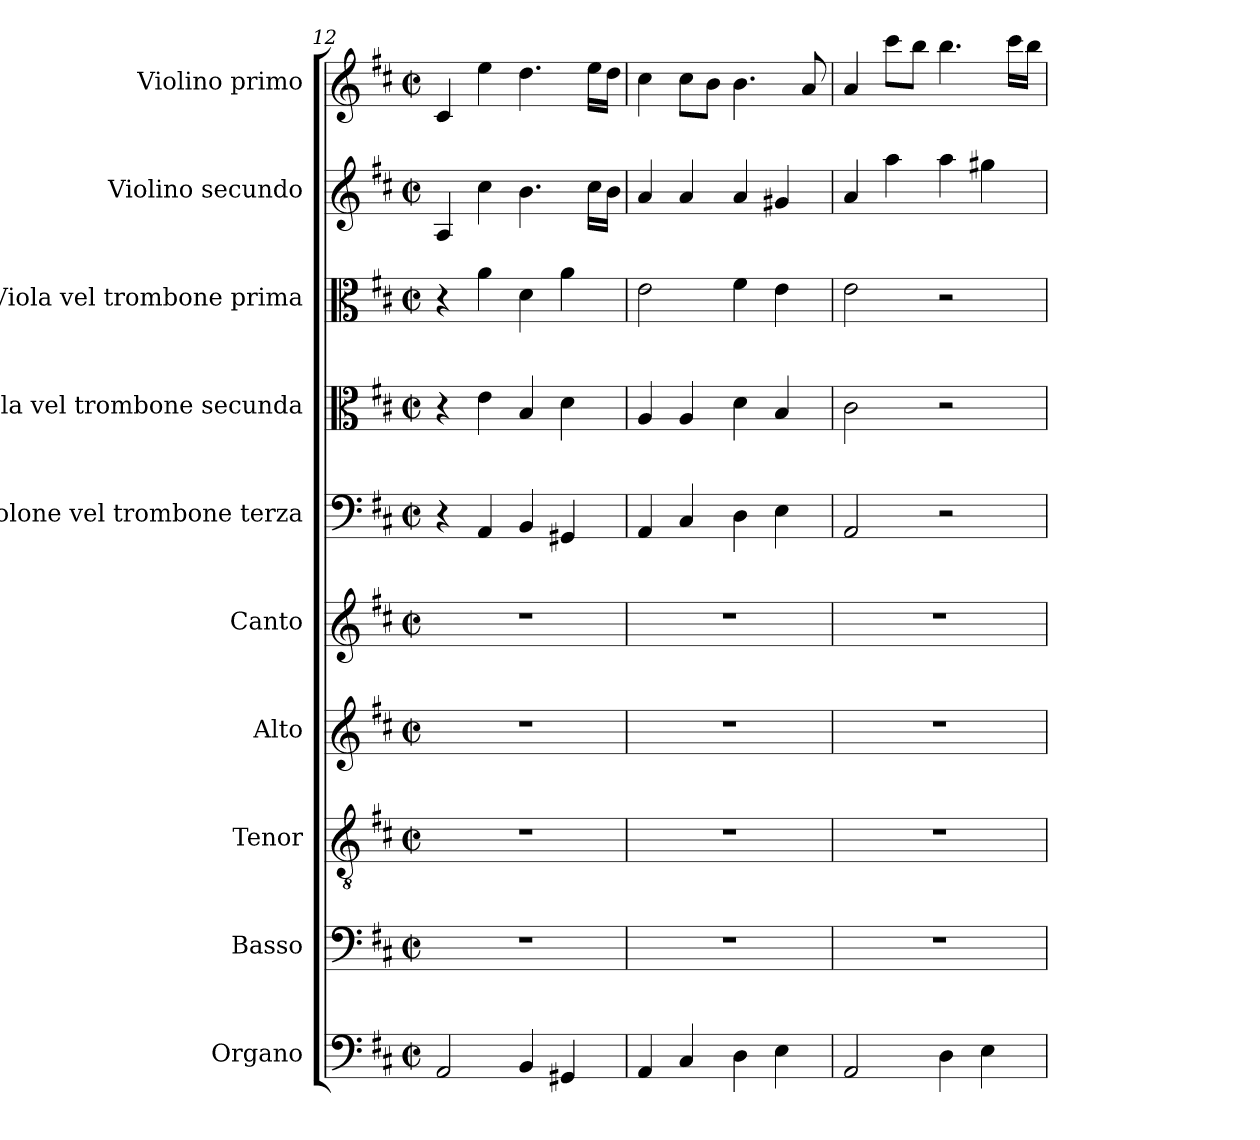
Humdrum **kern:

**kern	**kern	**kern	**kern	**kern	**kern	**kern	**kern	**kern	**kern
*part10	*part9	*part8	*part7	*part6	*part5	*part4	*part3	*part2	*part1
*staff10	*staff9	*staff8	*staff7	*staff6	*staff5	*staff4	*staff3	*staff2	*staff1
*I"Organo	*I"Basso	*I"Tenor	*I"Alto	*I"Canto	*I"Violone vel trombone  terza	*I"Viola vel trombone secunda	*I"Viola vel trombone prima	*I"Violino secundo	*I"Violino primo
*	*I'B	*I'T	*I'A	*I'C	*I'Vn	*I'Va2	*I'Va1	*I'Vi2	*I'Vi1
!!LO:LB:g=z
*clefF4	*clefF4	*clefGv2	*clefG2	*clefG2	*clefF4	*clefC3	*clefC3	*clefG2	*clefG2
*k[f#c#]	*k[f#c#]	*k[f#c#]	*k[f#c#]	*k[f#c#]	*k[f#c#]	*k[f#c#]	*k[f#c#]	*k[f#c#]	*k[f#c#]
*D:	*D:	*D:	*D:	*D:	*D:	*D:	*D:	*D:	*D:
*M2/2	*M2/2	*M2/2	*M2/2	*M2/2	*M2/2	*M2/2	*M2/2	*M2/2	*M2/2
*met(c|)	*met(c|)	*met(c|)	*met(c|)	*met(c|)	*met(c|)	*met(c|)	*met(c|)	*met(c|)	*met(c|)
=12	=12	=12	=12	=12	=12	=12	=12	=12	=12
2AA/	1r	1r	1r	1r	4r	4r	4r	4A/	4c#/
.	.	.	.	.	4AA/	4e\	4a\	4cc#\	4ee\
4BB/	.	.	.	.	4BB/	4B/	4d\	4.b\	4.dd\
4GG#X/	.	.	.	.	4GG#X/	4d\	4a\	.	.
.	.	.	.	.	.	.	.	16cc#\LL	16ee\LL
.	.	.	.	.	.	.	.	16b\JJ	16dd\JJ
=13	=13	=13	=13	=13	=13	=13	=13	=13	=13
4AA/	1r	1r	1r	1r	4AA/	4A/	2e\	4a/	4cc#\
4C#/	.	.	.	.	4C#/	4A/	.	4a/	8cc#\L
.	.	.	.	.	.	.	.	.	8b\J
4D\	.	.	.	.	4D\	4d\	4f#\	4a/	4.b\
4E\	.	.	.	.	4E\	4B/	4e\	4g#X/	.
.	.	.	.	.	.	.	.	.	8a/
=14	=14	=14	=14	=14	=14	=14	=14	=14	=14
2AA/	1r	1r	1r	1r	2AA/	2c#\	2e\	4a/	4a/
.	.	.	.	.	.	.	.	4aa\	8ccc#\L
.	.	.	.	.	.	.	.	.	8bb\J
4D\	.	.	.	.	2r	2r	2r	4aa\	4.bb\
4E\	.	.	.	.	.	.	.	4gg#X\	.
.	.	.	.	.	.	.	.	.	16ccc#\LL
.	.	.	.	.	.	.	.	.	16bb\JJ
=	=	=	=	=	=	=	=	=	=
*-	*-	*-	*-	*-	*-	*-	*-	*-	*-
